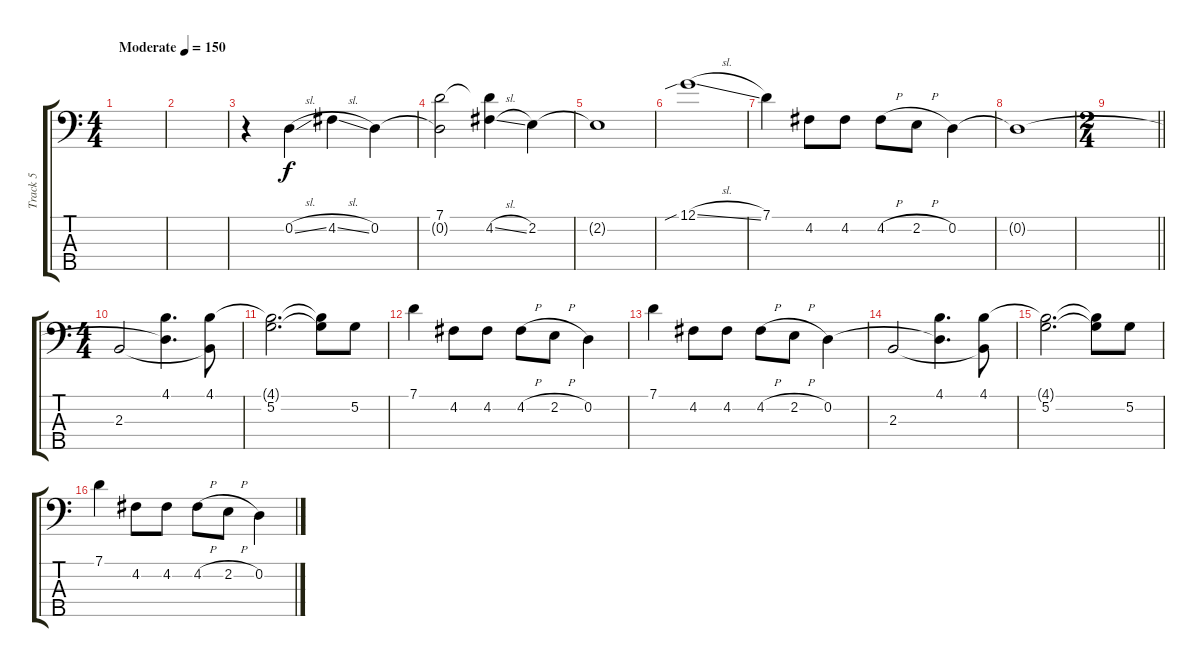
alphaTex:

\track ("Track 5" "Track 5") {instrument electricbassfinger}
\staff {score tabs}
\tuning (G2 D2 A1 E1 B0) {hide}
\ts (4 4)
\tempo (150 "Moderate")
\clef f4
\ks c
|
|
r.4 0.2{sl}.4 4.2{sl}.4 0.2.4 |
(7.1 0.2{t}).2 (7.1{t} 4.2{sl}).4 2.2.4 |
2.2{t}.1 |
12.1{sib sl}.1 |
7.1.4 4.2.8 4.2.8 4.2{h}.8 2.2{h}.8 0.2.4 |
0.2{t}.1 |
\ts (2 4)
\barLineRight lightlight
|
\ts (4 4)
\section ("" "")
2.3.2 (4.1 0.2{t}).4{d} (4.1 2.3{t}).8 |
(4.1{t} 5.2).2{d} (4.1{t} 5.2{t}).8 5.2.8 |
7.1.4 4.2.8 4.2.8 4.2{h}.8 2.2{h}.8 0.2.4 |
7.1.4 4.2.8 4.2.8 4.2{h}.8 2.2{h}.8 0.2.4 |
2.3.2 (4.1 0.2{t}).4{d} (4.1 2.3{t}).8 |
(4.1{t} 5.2).2{d} (4.1{t} 5.2{t}).8 5.2.8 |
7.1.4 4.2.8 4.2.8 4.2{h}.8 2.2{h}.8 0.2.4
